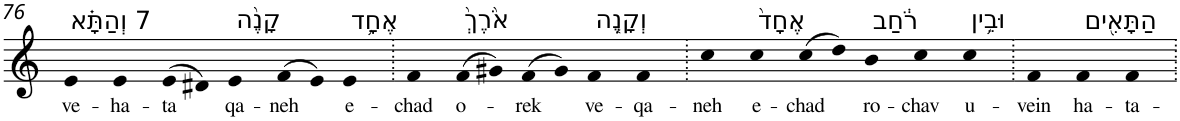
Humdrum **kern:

**kern	**text
*part1	*part1
*staff1	*staff1
*I"Piano	*
*I'Pno	*
!!LO:PB:g=z
*clefG2	*
*k[]	*
=76	=76
!LO:TX:a:t=7 וְהַתָּ֗א	!
!	!LO:LY:b
4e	ve-
!	!LO:LY:b
4e	-ha-
!	!LO:LY:b
(>8e	-ta
8d#X)	.
!LO:TX:a:t=קָנֶ֨ה	!
!	!LO:LY:b
4e	qa-
!	!LO:LY:b
(>8f	-neh
8e)	.
!LO:TX:a:t=אֶחָ֥ד	!
!	!LO:LY:b
4e	e-
=77.	=77.
!	!LO:LY:b
4f	-chad
!LO:TX:a:t=אֹ֙רֶךְ֙	!
!	!LO:LY:b
(>8f	o-
8g#X)	.
!	!LO:LY:b
(>8f	-rek
8g#)	.
!LO:TX:a:t=וְקָנֶ֤ה	!
!	!LO:LY:b
4f	ve-
!	!LO:LY:b
4f	-qa-
=78.	=78.
!	!LO:LY:b
4cc	-neh
!LO:TX:a:t=אֶחָד֙	!
!	!LO:LY:b
4cc	e-
!	!LO:LY:b
(>8cc	-chad
8dd)	.
!LO:TX:a:t=רֹ֔חַב	!
!	!LO:LY:b
4b	ro-
!	!LO:LY:b
4cc	-chav
!LO:TX:a:t=וּבֵ֥ין	!
!	!LO:LY:b
4cc	u-
=79.	=79.
!	!LO:LY:b
4f	-vein
!LO:TX:a:t=הַתָּאִ֖ים	!
!	!LO:LY:b
4f	ha-
!	!LO:LY:b
4f	-ta-
=.	=.
*-	*-
